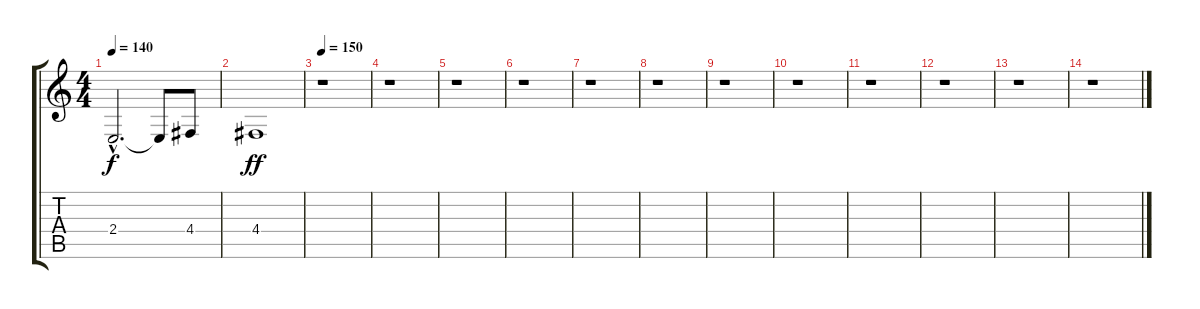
\track "" {instrument timpani}
\staff {score tabs}
\tuning (E4 B3 G3 D3 A2 E2) {hide}
\ts (4 4)
\tempo 140
\clef g2
\ks c
2.4{hac}.2{d dy f} 2.4{t}.8 4.4.8 |
4.4.1{dy ff} |
\tempo 150
r.1 |
r.1 |
r.1 |
r.1 |
r.1 |
r.1 |
r.1 |
r.1 |
r.1 |
r.1 |
r.1 |
r.1
